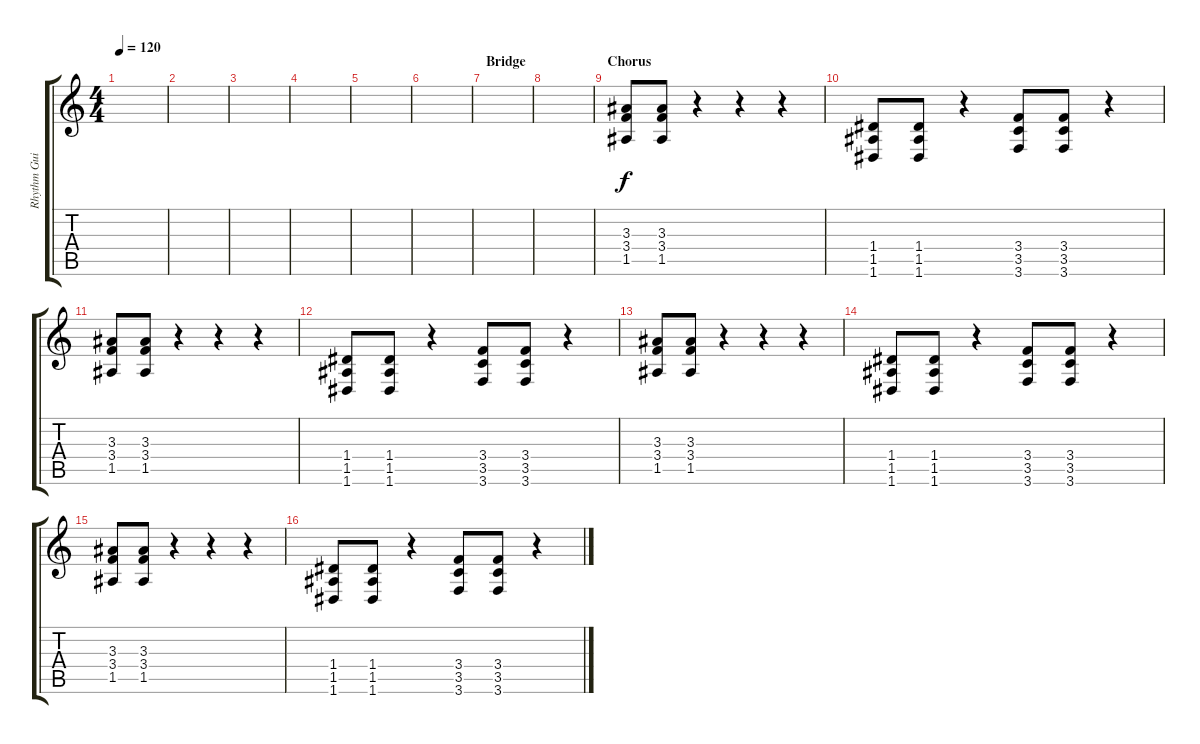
\track ("Rhythm Guitar" "Rhythm Gui") {instrument distortionguitar}
\staff {score tabs}
\tuning (E4 B3 G3 D3 A2 D2) {hide}
\ts (4 4)
\tempo 120
\clef g2
\ks c
|
|
|
|
|
|
\section ("" "Bridge")
|
|
\section ("" "Chorus")
(3.3 3.4 1.5).8 (3.3 3.4 1.5).8 r.4 r.4 r.4 |
(1.4 1.5 1.6).8 (1.4 1.5 1.6).8 r.4 (3.4 3.5 3.6).8 (3.4 3.5 3.6).8 r.4 |
(3.3 3.4 1.5).8 (3.3 3.4 1.5).8 r.4 r.4 r.4 |
(1.4 1.5 1.6).8 (1.4 1.5 1.6).8 r.4 (3.4 3.5 3.6).8 (3.4 3.5 3.6).8 r.4 |
(3.3 3.4 1.5).8 (3.3 3.4 1.5).8 r.4 r.4 r.4 |
(1.4 1.5 1.6).8 (1.4 1.5 1.6).8 r.4 (3.4 3.5 3.6).8 (3.4 3.5 3.6).8 r.4 |
(3.3 3.4 1.5).8 (3.3 3.4 1.5).8 r.4 r.4 r.4 |
(1.4 1.5 1.6).8 (1.4 1.5 1.6).8 r.4 (3.4 3.5 3.6).8 (3.4 3.5 3.6).8 r.4
